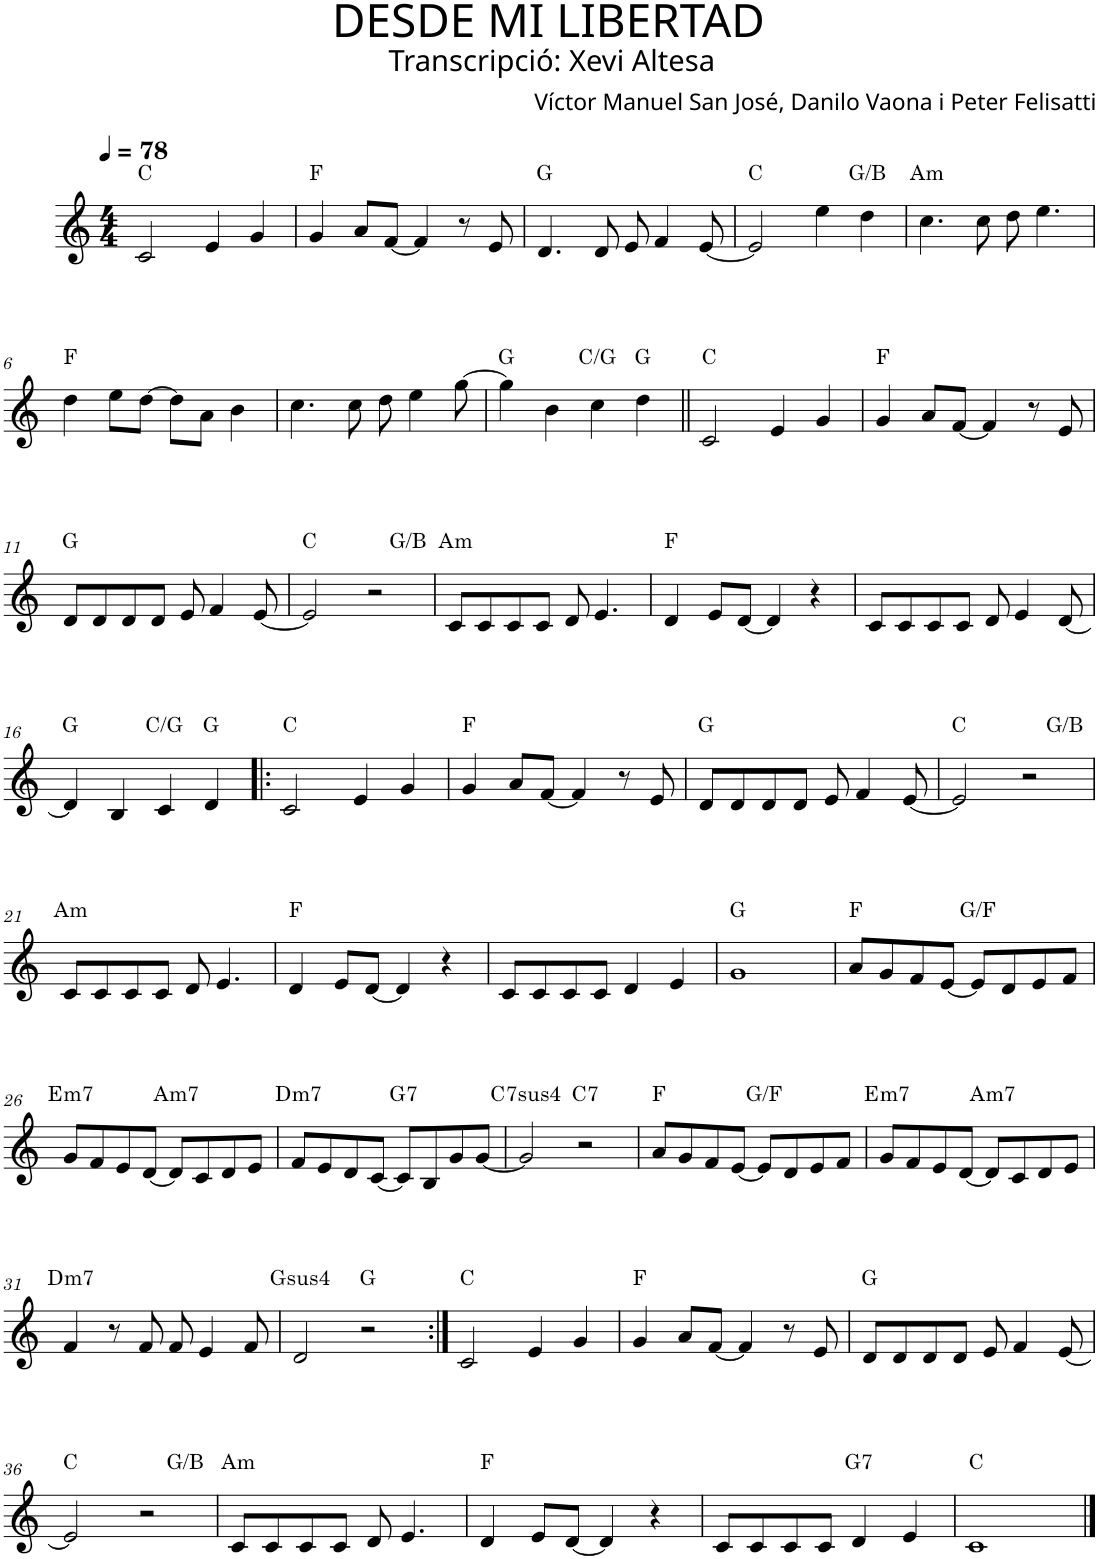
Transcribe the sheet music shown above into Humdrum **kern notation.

**kern	**harte
*part1	*part1
*staff1	*
*I"P1	*
*clefG2	*
*k[]	*
*M4/4	*
*MM78	*
=1	=1
2c/	C:maj
4e/	.
4g/	.
=2	=2
4g/	F:maj
8a/L	.
[<8f/J	.
4f/]	.
8r	.
8e/	.
=3	=3
4.d/	G:maj
8d/	.
8e/	.
4f/	.
[<8e/	.
=4	=4
2e/]	C:maj
4ee\	.
4dd\	G:maj/3
=5	=5
!	!LO:H:kt=m
4.cc\	A:min
8cc\	.
8dd\	.
4.ee\	.
!!LO:LB:g=z
=6	=6
4dd\	F:maj
8ee\L	.
[>8dd\J	.
8dd\L]	.
8a\J	.
4b\	.
=7	=7
4.cc\	.
8cc\	.
8dd\	.
4ee\	.
[>8gg\	.
=8	=8
4gg\]	G:maj
4b\	.
4cc\	C:maj/5
4dd\	G:maj
=9||	=9||
2c/	C:maj
4e/	.
4g/	.
=10	=10
4g/	F:maj
8a/L	.
[<8f/J	.
4f/]	.
8r	.
8e/	.
!!LO:LB:g=z
=11	=11
8d/L	G:maj
8d/	.
8d/	.
8d/J	.
8e/	.
4f/	.
[<8e/	.
=12	=12
*^	*
2e/]	2.ryy	C:maj
2r	.	.
.	4ryy	G:maj/3
=13	=13	=13
!	!	!LO:H:kt=m
*v	*v	*
8c/L	A:min
8c/	.
8c/	.
8c/J	.
8d/	.
4.e/	.
=14	=14
4d/	F:maj
8e/L	.
[<8d/J	.
4d/]	.
4r	.
=15	=15
8c/L	.
8c/	.
8c/	.
8c/J	.
8d/	.
4e/	.
[<8d/	.
!!LO:LB:g=z
=16	=16
4d/]	G:maj
4B/	.
4c/	C:maj/5
4d/	G:maj
=17!|:	=17!|:
2c/	C:maj
4e/	.
4g/	.
=18	=18
4g/	F:maj
8a/L	.
[<8f/J	.
4f/]	.
8r	.
8e/	.
=19	=19
8d/L	G:maj
8d/	.
8d/	.
8d/J	.
8e/	.
4f/	.
[<8e/	.
=20	=20
*^	*
2e/]	2.ryy	C:maj
2r	.	.
.	4ryy	G:maj/3
!!LO:LB:g=z	!!
=21	=21	=21
!	!	!LO:H:kt=m
*v	*v	*
8c/L	A:min
8c/	.
8c/	.
8c/J	.
8d/	.
4.e/	.
=22	=22
4d/	F:maj
8e/L	.
[<8d/J	.
4d/]	.
4r	.
=23	=23
8c/L	.
8c/	.
8c/	.
8c/J	.
4d/	.
4e/	.
=24	=24
1g	G:maj
=25	=25
8a/L	F:maj
8g/	.
8f/	.
[<8e/J	.
8e/L]	G:maj/b7
8d/	.
8e/	.
8f/J	.
!!LO:LB:g=z
=26	=26
!	!LO:H:kt=m7
8g/L	E:min7
8f/	.
8e/	.
[<8d/J	.
!	!LO:H:kt=m7
8d/L]	A:min7
8c/	.
8d/	.
8e/J	.
=27	=27
!	!LO:H:kt=m7
8f/L	D:min7
8e/	.
8d/	.
[<8c/J	.
!	!LO:H:kt=7
8c/L]	G:7
8B/	.
8g/	.
[<8g/J	.
=28	=28
!	!LO:H:kt=74
2g/]	C:sus4(7)
!	!LO:H:kt=7
2r	C:7
=29	=29
8a/L	F:maj
8g/	.
8f/	.
[<8e/J	.
8e/L]	G:maj/b7
8d/	.
8e/	.
8f/J	.
=30	=30
!	!LO:H:kt=m7
8g/L	E:min7
8f/	.
8e/	.
[<8d/J	.
!	!LO:H:kt=m7
8d/L]	A:min7
8c/	.
8d/	.
8e/J	.
!!LO:LB:g=z
=31	=31
!	!LO:H:kt=m7
4f/	D:min7
8r	.
8f/	.
8f/	.
4e/	.
8f/	.
=32	=32
!	!LO:H:kt=4
2d/	G:sus4
2r	G:maj
=33:|!	=33:|!
2c/	C:maj
4e/	.
4g/	.
=34	=34
4g/	F:maj
8a/L	.
[<8f/J	.
4f/]	.
8r	.
8e/	.
=35	=35
8d/L	G:maj
8d/	.
8d/	.
8d/J	.
8e/	.
4f/	.
[<8e/	.
!!LO:LB:g=z
=36	=36
*^	*
2e/]	2.ryy	C:maj
2r	.	.
.	4ryy	G:maj/3
=37	=37	=37
!	!	!LO:H:kt=m
*v	*v	*
8c/L	A:min
8c/	.
8c/	.
8c/J	.
8d/	.
4.e/	.
=38	=38
4d/	F:maj
8e/L	.
[<8d/J	.
4d/]	.
4r	.
=39	=39
8c/L	.
8c/	.
8c/	.
8c/J	.
!	!LO:H:kt=7
4d/	G:7
4e/	.
=40	=40
1c	C:maj
==	==
*-	*-
